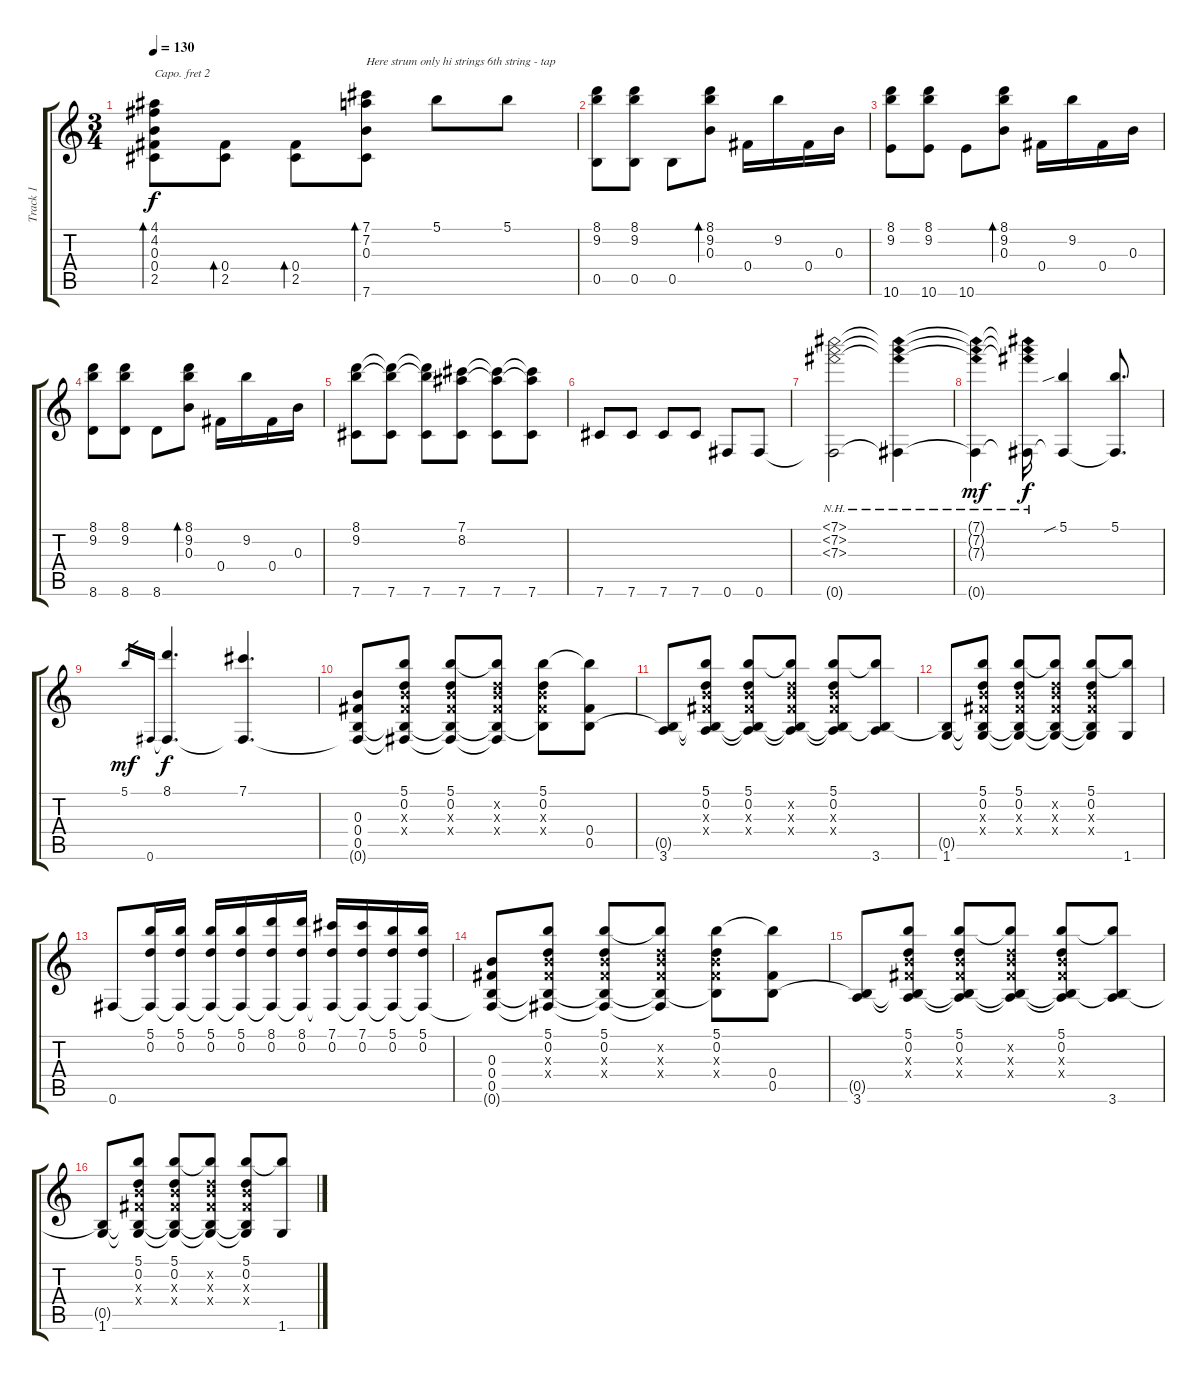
\track ("Track 1" "Track 1") {instrument acousticguitarsteel}
\staff {score tabs}
\capo 2
\tuning (E4 C4 A3 E3 A2 E2) {hide}
\ts (3 4)
\tempo 130
\clef g2
\ks c
(4.1 4.2 0.3 0.4 2.5).8{bd 60 dy f} (0.4 2.5).8{bd 60} (0.4 2.5).8{bd 60} (7.1 7.2 0.3 7.6).8{bd 60 txt "Here strum only hi strings 6th string - tap"} 5.1.8 5.1.8 |
(8.1 9.2 0.5).8 (8.1 9.2 0.5).8 0.5.8 (8.1 9.2 0.3).8{bd 60} 0.4.16 9.2.16 0.4.16 0.3.16 |
(8.1 9.2 10.6).8 (8.1 9.2 10.6).8 10.6.8 (8.1 9.2 0.3).8{bd 60} 0.4.16 9.2.16 0.4.16 0.3.16 |
(8.1 9.2 8.6).8 (8.1 9.2 8.6).8 8.6.8 (8.1 9.2 0.3).8{bd 60} 0.4.16 9.2.16 0.4.16 0.3.16 |
(8.1 9.2 7.6).8 (8.1{t} 9.2{t} 7.6).8 (8.1{t} 9.2{t} 7.6).8 (7.1 8.2 7.6).8 (7.1{t} 8.2{t} 7.6).8 (7.1{t} 8.2{t} 7.6).8 |
7.6.8 7.6.8 7.6.8 7.6.8 0.6.8 0.6.8 |
(7.1{nh} 7.2{nh} 7.3{nh} 0.6{t}).2 (7.1{nh t} 7.2{nh t} 7.3{nh t} 0.6{t}).4 |
(7.1{nh t} 7.2{nh t} 7.3{nh t} 0.6{t}).4{dy mf} (7.1{nh t} 7.2{nh t} 7.3{nh t} 0.6{t}).16{dy f} (5.1{sib} 0.6{t}).4 (5.1 0.6{t}).8{d} |
5.1.16{gr dy mf} 0.6.16{gr} (8.1 0.6{t}).4{d dy f} (7.1 0.6{t}).4{d} |
(0.3 0.4 0.5 0.6{t}).8 (5.1 0.2 0.3{x} 0.4{x} 0.5{t} 0.6{t}).8 (5.1 0.2 0.3{x} 0.4{x} 0.5{t} 0.6{t}).8 (5.1{t} 0.2{x} 0.3{x} 0.4{x} 0.5{t} 0.6{t}).8 (5.1 0.2 0.3{x} 0.4{x} 0.5{t}).8 (5.1{t} 0.4 0.5).8 |
(0.5{t} 3.6).8 (5.1 0.2 0.3{x} 0.4{x} 0.5{t} 3.6{t}).8 (5.1 0.2 0.3{x} 0.4{x} 0.5{t} 3.6{t}).8 (5.1{t} 0.2{x} 0.3{x} 0.4{x} 0.5{t} 3.6{t}).8 (5.1 0.2 0.3{x} 0.4{x} 0.5{t} 3.6{t}).8 (5.1{t} 0.5{t} 3.6).8 |
(0.5{t} 1.6).8 (5.1 0.2 0.3{x} 0.4{x} 0.5{t} 1.6{t}).8 (5.1 0.2 0.3{x} 0.4{x} 0.5{t} 1.6{t}).8 (5.1{t} 0.2{x} 0.3{x} 0.4{x} 0.5{t} 1.6{t}).8 (5.1 0.2 0.3{x} 0.4{x} 0.5{t} 1.6{t}).8 (5.1{t} 1.6).8 |
0.6.8 (5.1 0.2 0.6{t}).16 (5.1 0.2 0.6{t}).16 (5.1 0.2 0.6{t}).16 (5.1 0.2 0.6{t}).16 (8.1 0.2 0.6{t}).16 (8.1 0.2 0.6{t}).16 (7.1 0.2 0.6{t}).16 (7.1 0.2 0.6{t}).16 (5.1 0.2 0.6{t}).16 (5.1 0.2 0.6{t}).16 |
(0.3 0.4 0.5 0.6{t}).8 (5.1 0.2 0.3{x} 0.4{x} 0.5{t} 0.6{t}).8 (5.1 0.2 0.3{x} 0.4{x} 0.5{t} 0.6{t}).8 (5.1{t} 0.2{x} 0.3{x} 0.4{x} 0.5{t} 0.6{t}).8 (5.1 0.2 0.3{x} 0.4{x} 0.5{t}).8 (5.1{t} 0.4 0.5).8 |
(0.5{t} 3.6).8 (5.1 0.2 0.3{x} 0.4{x} 0.5{t} 3.6{t}).8 (5.1 0.2 0.3{x} 0.4{x} 0.5{t} 3.6{t}).8 (5.1{t} 0.2{x} 0.3{x} 0.4{x} 0.5{t} 3.6{t}).8 (5.1 0.2 0.3{x} 0.4{x} 0.5{t} 3.6{t}).8 (5.1{t} 0.5{t} 3.6).8 |
(0.5{t} 1.6).8 (5.1 0.2 0.3{x} 0.4{x} 0.5{t} 1.6{t}).8 (5.1 0.2 0.3{x} 0.4{x} 0.5{t} 1.6{t}).8 (5.1{t} 0.2{x} 0.3{x} 0.4{x} 0.5{t} 1.6{t}).8 (5.1 0.2 0.3{x} 0.4{x} 0.5{t} 1.6{t}).8 (5.1{t} 1.6).8
